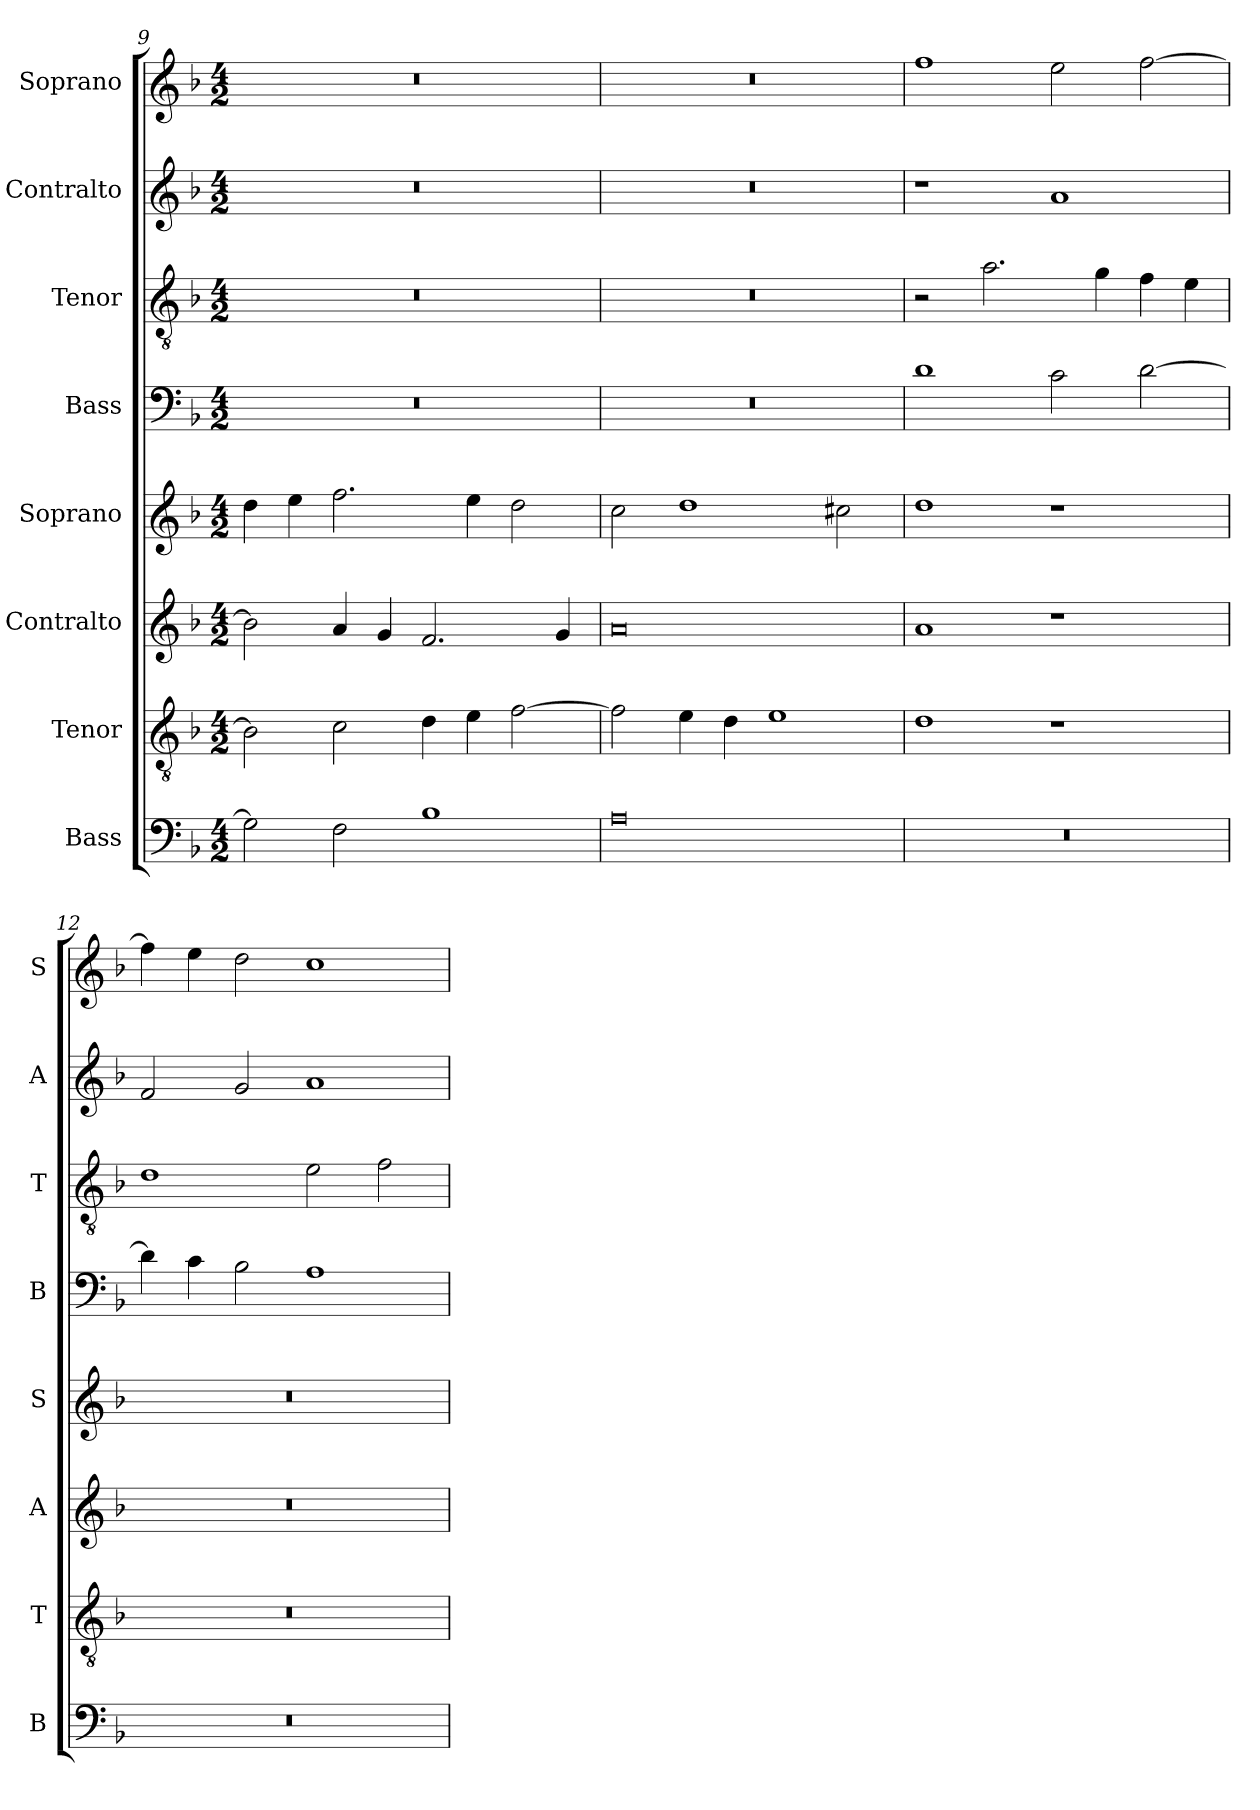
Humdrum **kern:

**kern	**kern	**kern	**kern	**kern	**kern	**kern	**kern
*part8	*part7	*part6	*part5	*part4	*part3	*part2	*part1
*staff8	*staff7	*staff6	*staff5	*staff4	*staff3	*staff2	*staff1
*I"Bass	*I"Tenor	*I"Contralto	*I"Soprano	*I"Bass	*I"Tenor	*I"Contralto	*I"Soprano
*I'B	*I'T	*I'A	*I'S	*I'B	*I'T	*I'A	*I'S
*clefF4	*clefGv2	*clefG2	*clefG2	*clefF4	*clefGv2	*clefG2	*clefG2
*k[b-]	*k[b-]	*k[b-]	*k[b-]	*k[b-]	*k[b-]	*k[b-]	*k[b-]
*G:dor	*G:dor	*G:dor	*G:dor	*G:dor	*G:dor	*G:dor	*G:dor
*M4/2	*M4/2	*M4/2	*M4/2	*M4/2	*M4/2	*M4/2	*M4/2
=9	=9	=9	=9	=9	=9	=9	=9
2G]	2B-]	2b-]	4dd	0r	0r	0r	0r
.	.	.	4ee	.	.	.	.
2F	2c	4a	2.ff	.	.	.	.
.	.	4g	.	.	.	.	.
1B-	4d	2.f	.	.	.	.	.
.	4e	.	4ee	.	.	.	.
.	[2f	.	2dd	.	.	.	.
.	.	4g	.	.	.	.	.
=10	=10	=10	=10	=10	=10	=10	=10
0A	2f]	0a	2cc	0r	0r	0r	0r
.	4e	.	1dd	.	.	.	.
.	4d	.	.	.	.	.	.
.	1e	.	.	.	.	.	.
.	.	.	2cc#X	.	.	.	.
=11	=11	=11	=11	=11	=11	=11	=11
0r	1d	1a	1dd	1d	2r	1r	1ff
.	.	.	.	.	2.a	.	.
.	1r	1r	1r	2c	.	1a	2ee
.	.	.	.	.	4g	.	.
.	.	.	.	[2d	4f	.	[2ff
.	.	.	.	.	4e	.	.
=12	=12	=12	=12	=12	=12	=12	=12
0r	0r	0r	0r	4d]	1d	2f	4ff]
.	.	.	.	4c	.	.	4ee
.	.	.	.	2B-	.	2g	2dd
.	.	.	.	1A	2e	1a	1cc
.	.	.	.	.	2f	.	.
=	=	=	=	=	=	=	=
*-	*-	*-	*-	*-	*-	*-	*-
